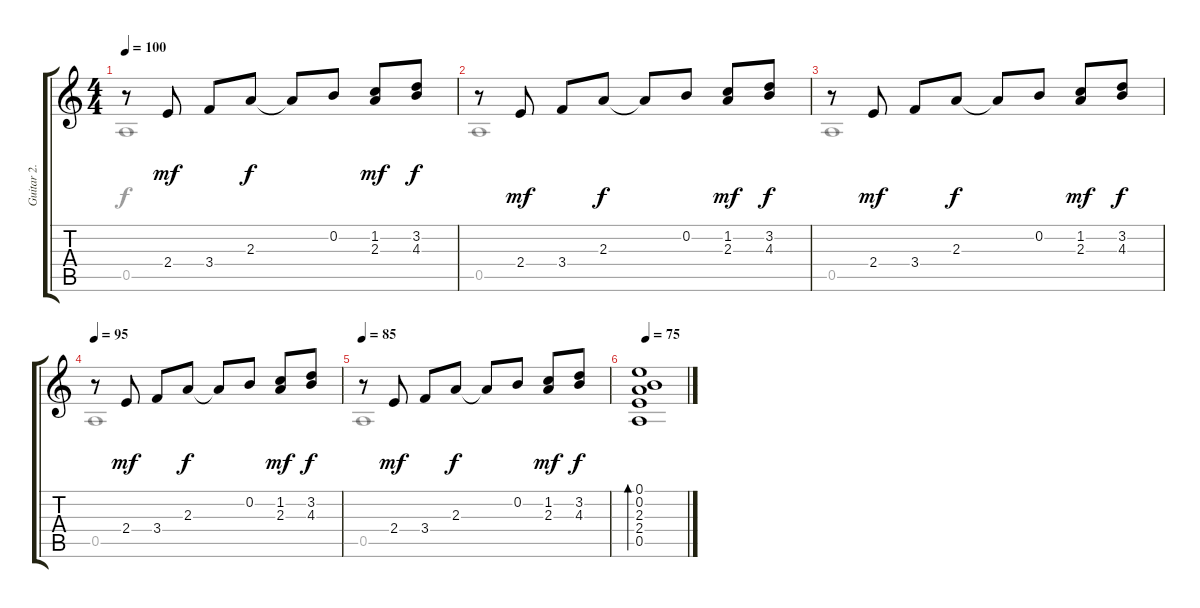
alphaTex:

\track ("Guitar 2." "Guitar 2.") {instrument acousticguitarnylon}
\staff {score tabs}
\tuning (E4 B3 G3 D3 A2 E2) {hide}
\voice
\ts (4 4)
\tempo 100
\clef g2
\ks c
r.8{dy mf} 2.4.8 3.4.8 2.3.8{dy f} 2.3{t}.8 0.2.8 (1.2 2.3).8{dy mf} (3.2 4.3).8{dy f} |
r.8 2.4.8{dy mf} 3.4.8 2.3.8{dy f} 2.3{t}.8 0.2.8 (1.2 2.3).8{dy mf} (3.2 4.3).8{dy f} |
r.8 2.4.8{dy mf} 3.4.8 2.3.8{dy f} 2.3{t}.8 0.2.8 (1.2 2.3).8{dy mf} (3.2 4.3).8{dy f} |
\tempo 95
r.8 2.4.8{dy mf} 3.4.8 2.3.8{dy f} 2.3{t}.8 0.2.8 (1.2 2.3).8{dy mf} (3.2 4.3).8{dy f} |
\tempo 85
r.8 2.4.8{dy mf} 3.4.8 2.3.8{dy f} 2.3{t}.8 0.2.8 (1.2 2.3).8{dy mf} (3.2 4.3).8{dy f} |
\tempo 75
(0.1 0.2 2.3 2.4 0.5).1{bd 480}
\voice
\clef g2
\ottava regular
\simile none
\ks c
0.5.1{dy f} |
0.5.1 |
0.5.1 |
0.5.1 |
0.5.1 |
